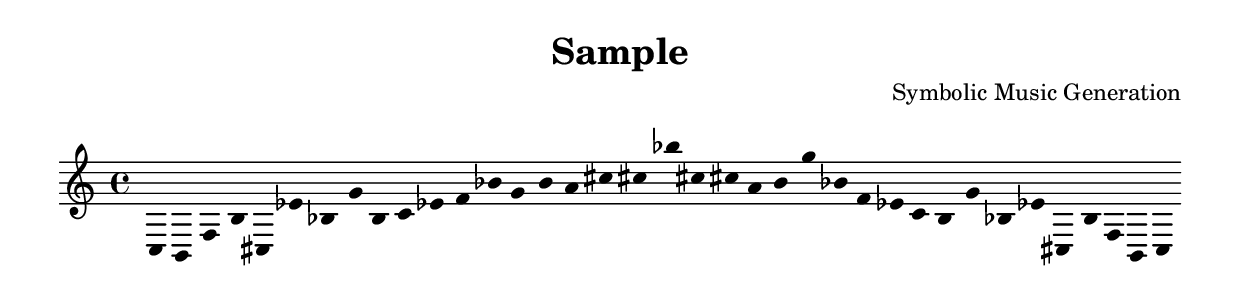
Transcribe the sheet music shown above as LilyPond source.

% z vector: tensor([[-0.9049,  2.8897, -2.5339, -2.8136,  0.4982,  0.7864,  1.7759,  2.5540,-0.7197,  0.2412]])
    \version "2.22.2"
    \header {
    title = "Sample"
    composer = "Symbolic Music Generation"
    }

    \score {
    <<
        \cadenzaOn
        \override Beam.breakable = ##t
        \accidentalStyle Score.forget
        \override Score.TextScript.padding = #2
        \override Stem.transparent = ##t
    {
    \clef treble
        c16 [ b, f b cis ees' bes g' b c' ees' f' bes' g' b' a' cis'' cis'' bes'' cis'' cis'' a' b' g'' bes' f' ees' c' b g' bes ees' cis b f b, ]
    c
    }
    >>
    \layout {
        indent = 0\mm
        line-width = 190\mm
        \override Stem.transparent = ##t
    }    
    }
    
    